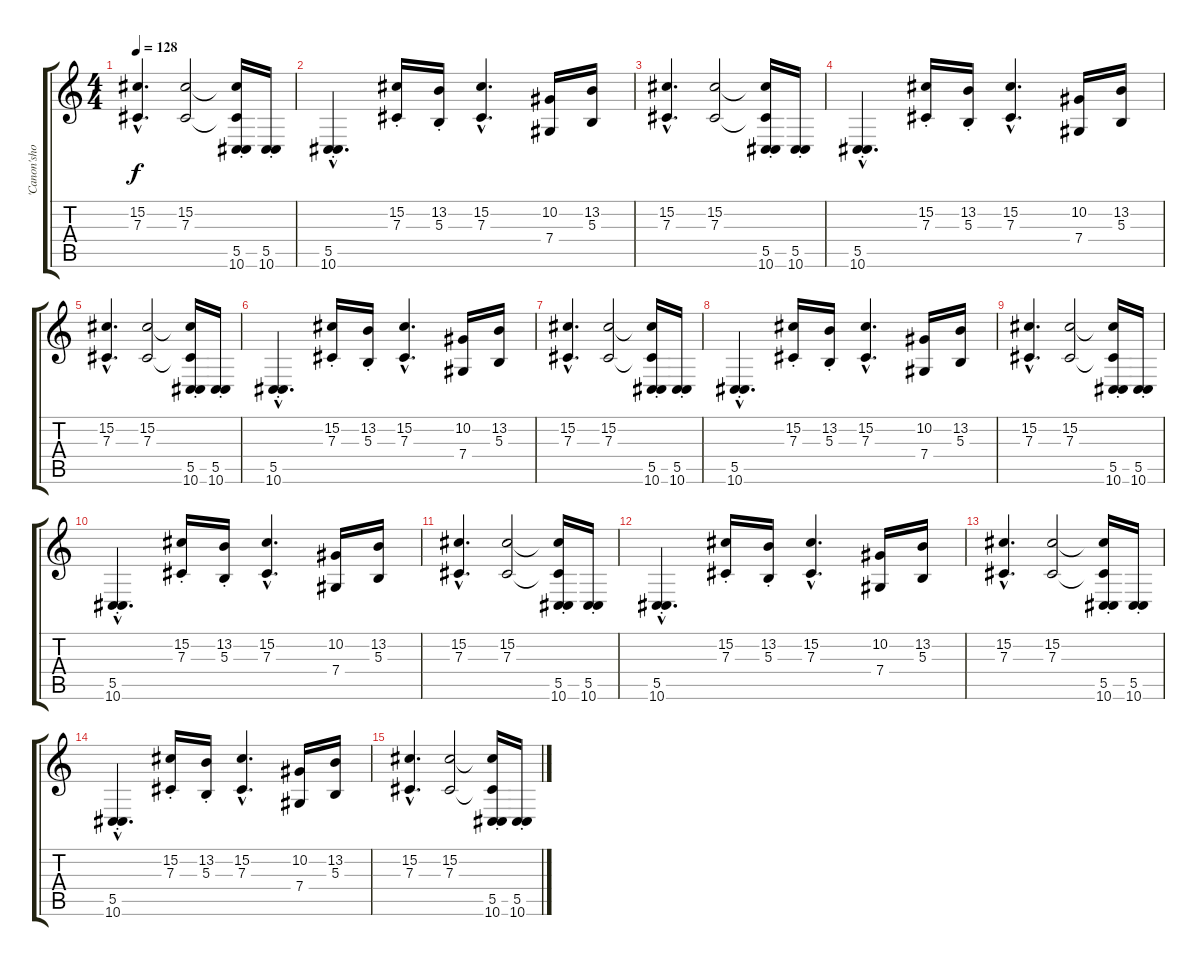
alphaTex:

\track ("'Canon'shot" "'Canon'sho") {instrument gunshot}
\staff {score tabs}
\tuning (Eb4 Bb3 Gb3 Db3 Ab2 Eb2) {hide}
\ts (4 4)
\tempo 128
\clef g2
\ks c
(15.2{hac} 7.3{hac}).4{d dy f} (15.2 7.3).2 (15.2{t} 7.3{t} 5.5{st} 10.6{st}).16 (5.5{st} 10.6{st}).16 |
(5.5{hac st} 10.6{hac st}).4{d} (15.2 7.3{st}).16 (13.2 5.3{st}).16 (15.2{hac} 7.3{hac}).4{d} (10.2 7.4).16 (13.2 5.3).16 |
(15.2{hac} 7.3{hac}).4{d} (15.2 7.3).2 (15.2{t} 7.3{t} 5.5{st} 10.6{st}).16 (5.5{st} 10.6{st}).16 |
(5.5{hac st} 10.6{hac st}).4{d} (15.2 7.3{st}).16 (13.2 5.3{st}).16 (15.2{hac} 7.3{hac}).4{d} (10.2 7.4).16 (13.2 5.3).16 |
(15.2{hac} 7.3{hac}).4{d} (15.2 7.3).2 (15.2{t} 7.3{t} 5.5{st} 10.6{st}).16 (5.5{st} 10.6{st}).16 |
(5.5{hac st} 10.6{hac st}).4{d} (15.2 7.3{st}).16 (13.2 5.3{st}).16 (15.2{hac} 7.3{hac}).4{d} (10.2 7.4).16 (13.2 5.3).16 |
(15.2{hac} 7.3{hac}).4{d} (15.2 7.3).2 (15.2{t} 7.3{t} 5.5{st} 10.6{st}).16 (5.5{st} 10.6{st}).16 |
(5.5{hac st} 10.6{hac st}).4{d} (15.2 7.3{st}).16 (13.2 5.3{st}).16 (15.2{hac} 7.3{hac}).4{d} (10.2 7.4).16 (13.2 5.3).16 |
(15.2{hac} 7.3{hac}).4{d} (15.2 7.3).2 (15.2{t} 7.3{t} 5.5{st} 10.6{st}).16 (5.5{st} 10.6{st}).16 |
(5.5{hac st} 10.6{hac st}).4{d} (15.2 7.3{st}).16 (13.2 5.3{st}).16 (15.2{hac} 7.3{hac}).4{d} (10.2 7.4).16 (13.2 5.3).16 |
(15.2{hac} 7.3{hac}).4{d} (15.2 7.3).2 (15.2{t} 7.3{t} 5.5{st} 10.6{st}).16 (5.5{st} 10.6{st}).16 |
(5.5{hac st} 10.6{hac st}).4{d volume 0} (15.2 7.3{st}).16 (13.2 5.3{st}).16 (15.2{hac} 7.3{hac}).4{d} (10.2 7.4).16 (13.2 5.3).16 |
(15.2{hac} 7.3{hac}).4{d} (15.2 7.3).2 (15.2{t} 7.3{t} 5.5{st} 10.6{st}).16 (5.5{st} 10.6{st}).16 |
(5.5{hac st} 10.6{hac st}).4{d} (15.2 7.3{st}).16 (13.2 5.3{st}).16 (15.2{hac} 7.3{hac}).4{d} (10.2 7.4).16 (13.2 5.3).16 |
(15.2{hac} 7.3{hac}).4{d} (15.2 7.3).2 (15.2{t} 7.3{t} 5.5{st} 10.6{st}).16 (5.5{st} 10.6{st}).16
